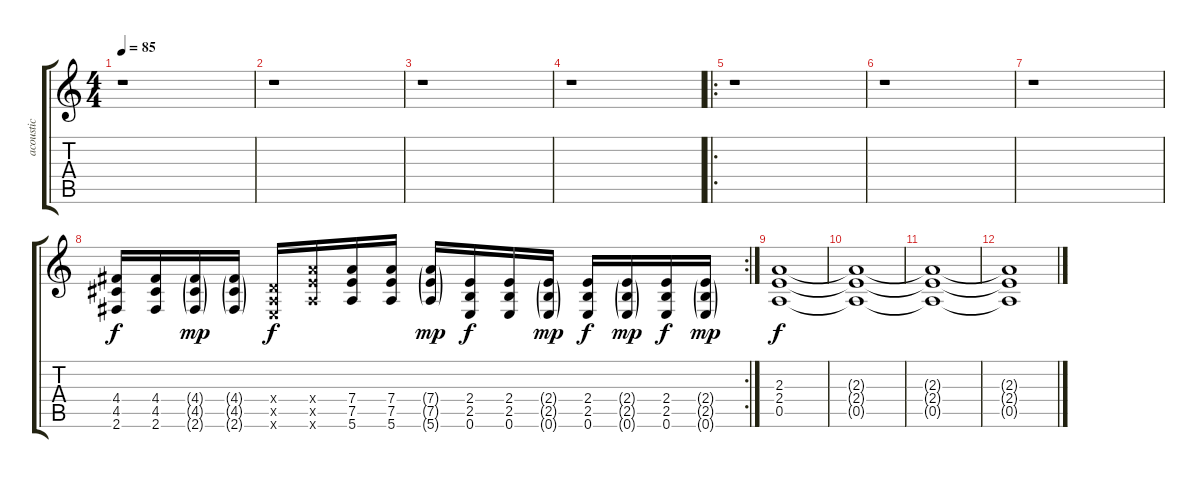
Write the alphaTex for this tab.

\track ("acoustic" "acoustic") {instrument acousticguitarsteel}
\staff {score tabs}
\tuning (E4 B3 G3 D3 A2 E2) {hide}
\ts (4 4)
\tempo 85
\clef g2
\ks c
r.1{dy mp} |
r.1 |
r.1 |
r.1 |
\ro
r.1 |
r.1 |
r.1 |
\rc 2
(4.4 4.5 2.6).16{dy f} (4.4 4.5 2.6).16 (4.4{g} 4.5{g} 2.6{g}).16{dy mp} (4.4{g} 4.5{g} 2.6{g}).16 (0.4{x} 0.5{x} 0.6{x}).16{dy f} (7.4{x} 7.5{x} 5.6{x}).16 (7.4 7.5 5.6).16 (7.4 7.5 5.6).16 (7.4{g} 7.5{g} 5.6{g}).16{dy mp} (2.4 2.5 0.6).16{dy f} (2.4 2.5 0.6).16 (2.4{g} 2.5{g} 0.6{g}).16{dy mp} (2.4 2.5 0.6).16{dy f} (2.4{g} 2.5{g} 0.6{g}).16{dy mp} (2.4 2.5 0.6).16{dy f} (2.4{g} 2.5{g} 0.6{g}).16{dy mp} |
(2.3 2.4 0.5).1{dy f} |
(2.3{t} 2.4{t} 0.5{t}).1 |
(2.3{t} 2.4{t} 0.5{t}).1 |
(2.3{t} 2.4{t} 0.5{t}).1
